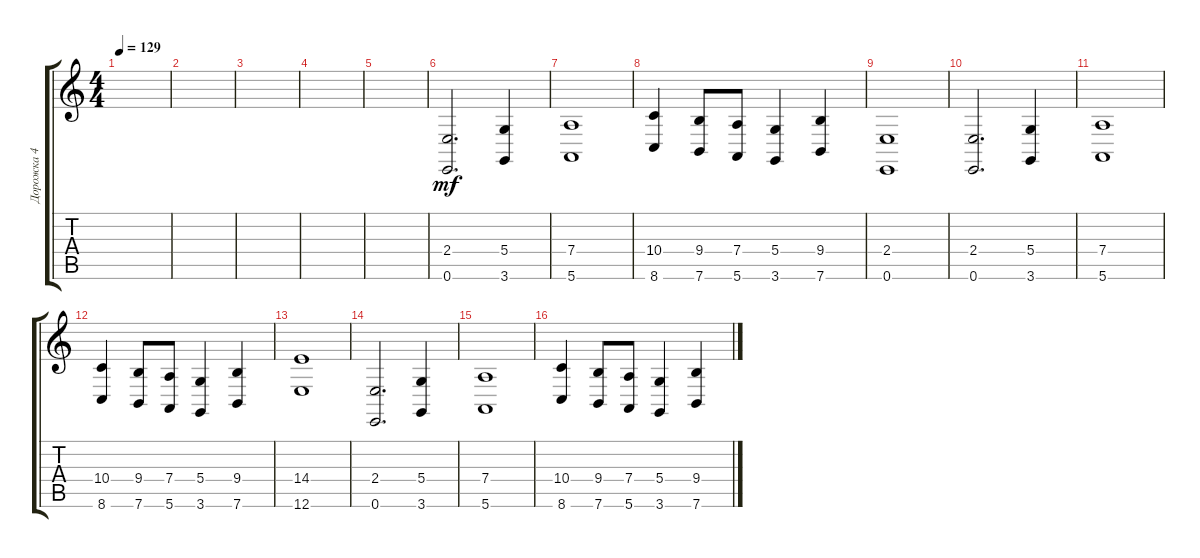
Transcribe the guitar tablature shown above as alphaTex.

\track ("Дорожка 4" "Дорожка 4") {instrument lead5charang}
\staff {score tabs}
\tuning (E4 B3 G3 D3 A2 E2) {hide}
\ts (4 4)
\tempo 129
\clef g2
\ks c
|
|
|
|
|
(2.4 0.6).2{d dy mf instrument lead5charang} (5.4 3.6).4 |
(7.4 5.6).1 |
(10.4 8.6).4 (9.4 7.6).8 (7.4 5.6).8 (5.4 3.6).4 (9.4 7.6).4 |
(2.4 0.6).1 |
(2.4 0.6).2{d} (5.4 3.6).4 |
(7.4 5.6).1 |
(10.4 8.6).4 (9.4 7.6).8 (7.4 5.6).8 (5.4 3.6).4 (9.4 7.6).4 |
(14.4 12.6).1 |
(2.4 0.6).2{d instrument lead5charang} (5.4 3.6).4 |
(7.4 5.6).1 |
(10.4 8.6).4 (9.4 7.6).8 (7.4 5.6).8 (5.4 3.6).4 (9.4 7.6).4
